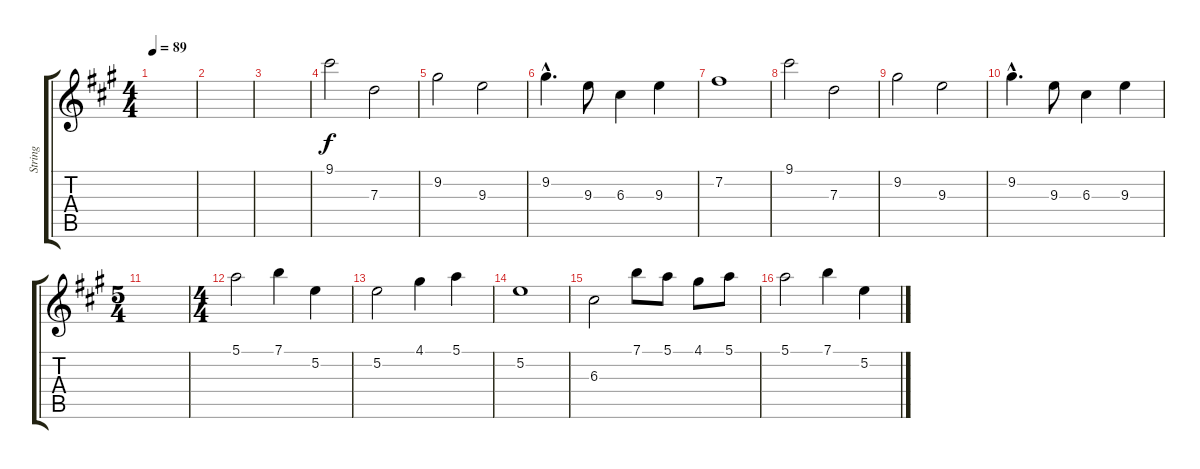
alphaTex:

\track ("String" "String") {instrument synthvoice}
\staff {score tabs}
\tuning (E5 B4 G4 D4 A3 E3) {hide}
\ts (4 4)
\tempo 89
\clef g2
\ks f#minor
|
|
|
9.1.2 7.3.2 |
9.2.2 9.3.2 |
9.2{hac}.4{d} 9.3.8 6.3.4 9.3.4 |
7.2.1 |
9.1.2 7.3.2 |
9.2.2 9.3.2 |
9.2{hac}.4{d} 9.3.8 6.3.4 9.3.4 |
\ts (5 4)
|
\ts (4 4)
5.1.2 7.1.4 5.2.4 |
5.2.2 4.1.4 5.1.4 |
5.2.1 |
6.3.2 7.1.8 5.1.8 4.1.8 5.1.8 |
5.1.2 7.1.4 5.2.4
